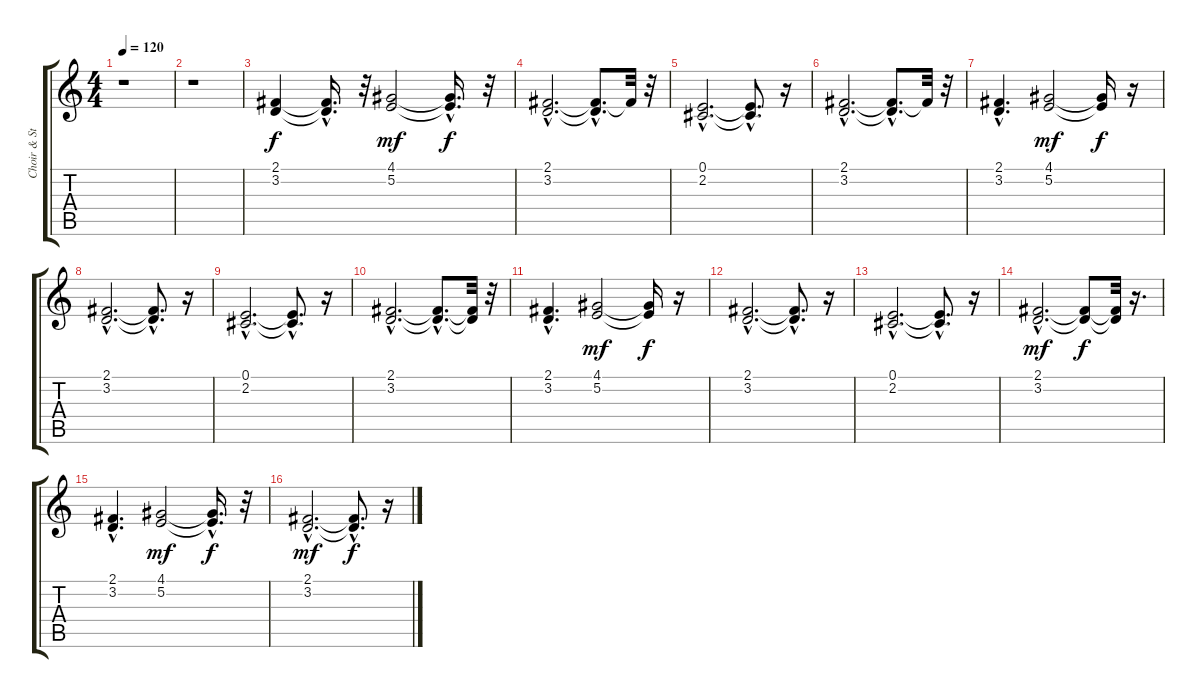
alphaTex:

\track ("Choir & String Synth" "Choir & St") {instrument voiceoohs}
\staff {score tabs}
\tuning (E4 B3 G3 D3 A2 E2) {hide}
\ts (4 4)
\tempo 120
\clef g2
\ks c
r.1{dy f} |
r.1 |
(2.1 3.2).4{instrument synthstrings1} (2.1{hac t} 3.2{hac t}).16{d} r.32 (4.1 5.2).2{dy mf} (4.1{hac t} 5.2{hac t}).16{d dy f} r.32 |
(2.1{hac} 3.2{hac}).2{d} (2.1{hac t} 3.2{hac t}).8{d} 2.1{t}.32 r.32 |
(0.1{hac} 2.2{hac}).2{d} (0.1{hac t} 2.2{hac t}).8{d} r.16 |
(2.1{hac} 3.2{hac}).2{d} (2.1{hac t} 3.2{hac t}).8{d} 2.1{t}.32 r.32 |
(2.1 3.2{hac}).4{d} (4.1 5.2).2{dy mf} (4.1{t} 5.2{t}).16{dy f} r.16 |
(2.1{hac} 3.2{hac}).2{d} (2.1{t} 3.2{hac t}).8{d} r.16 |
(0.1{hac} 2.2{hac}).2{d} (0.1{hac t} 2.2{hac t}).8{d} r.16 |
(2.1{hac} 3.2{hac}).2{d} (2.1{hac t} 3.2{hac t}).8{d} (2.1{t} 3.2{t}).32 r.32 |
(2.1 3.2{hac}).4{d} (4.1 5.2).2{dy mf} (4.1{t} 5.2{t}).16{dy f} r.16 |
(2.1{hac} 3.2{hac}).2{d} (2.1{hac t} 3.2{hac t}).8{d} r.16 |
(0.1{hac} 2.2{hac}).2{d} (0.1{hac t} 2.2{hac t}).8{d} r.16 |
(2.1{hac} 3.2{hac}).2{d dy mf} (2.1{t} 3.2{t}).8{dy f} (2.1{t} 3.2{t}).32 r.16{d} |
(2.1 3.2{hac}).4{d} (4.1 5.2).2{dy mf} (4.1{t} 5.2{hac t}).16{d dy f} r.32 |
(2.1{hac} 3.2{hac}).2{d dy mf} (2.1{hac t} 3.2{hac t}).8{d dy f} r.16
